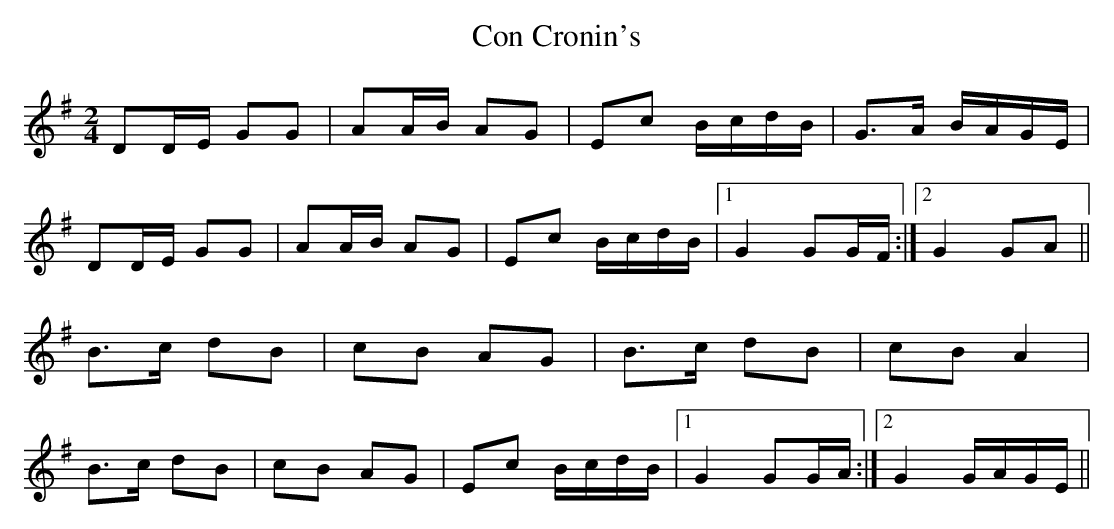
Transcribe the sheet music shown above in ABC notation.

X:1
T: Con Cronin's
L: 1/8
M: 2/4
K: G
DD/E/ GG|AA/B/ AG|Ec B/c/d/B/|G>A B/A/G/E/|
DD/E/ GG|AA/B/ AG|Ec B/c/d/B/|1 G2 GG/F/ :|2\
G2 GA||
B>c dB|cB AG|B>c dB|cB A2|
B>c dB|cB AG|Ec B/c/d/B/|1 G2 GG/A/ :|2\
G2 G/A/G/E/ ||
